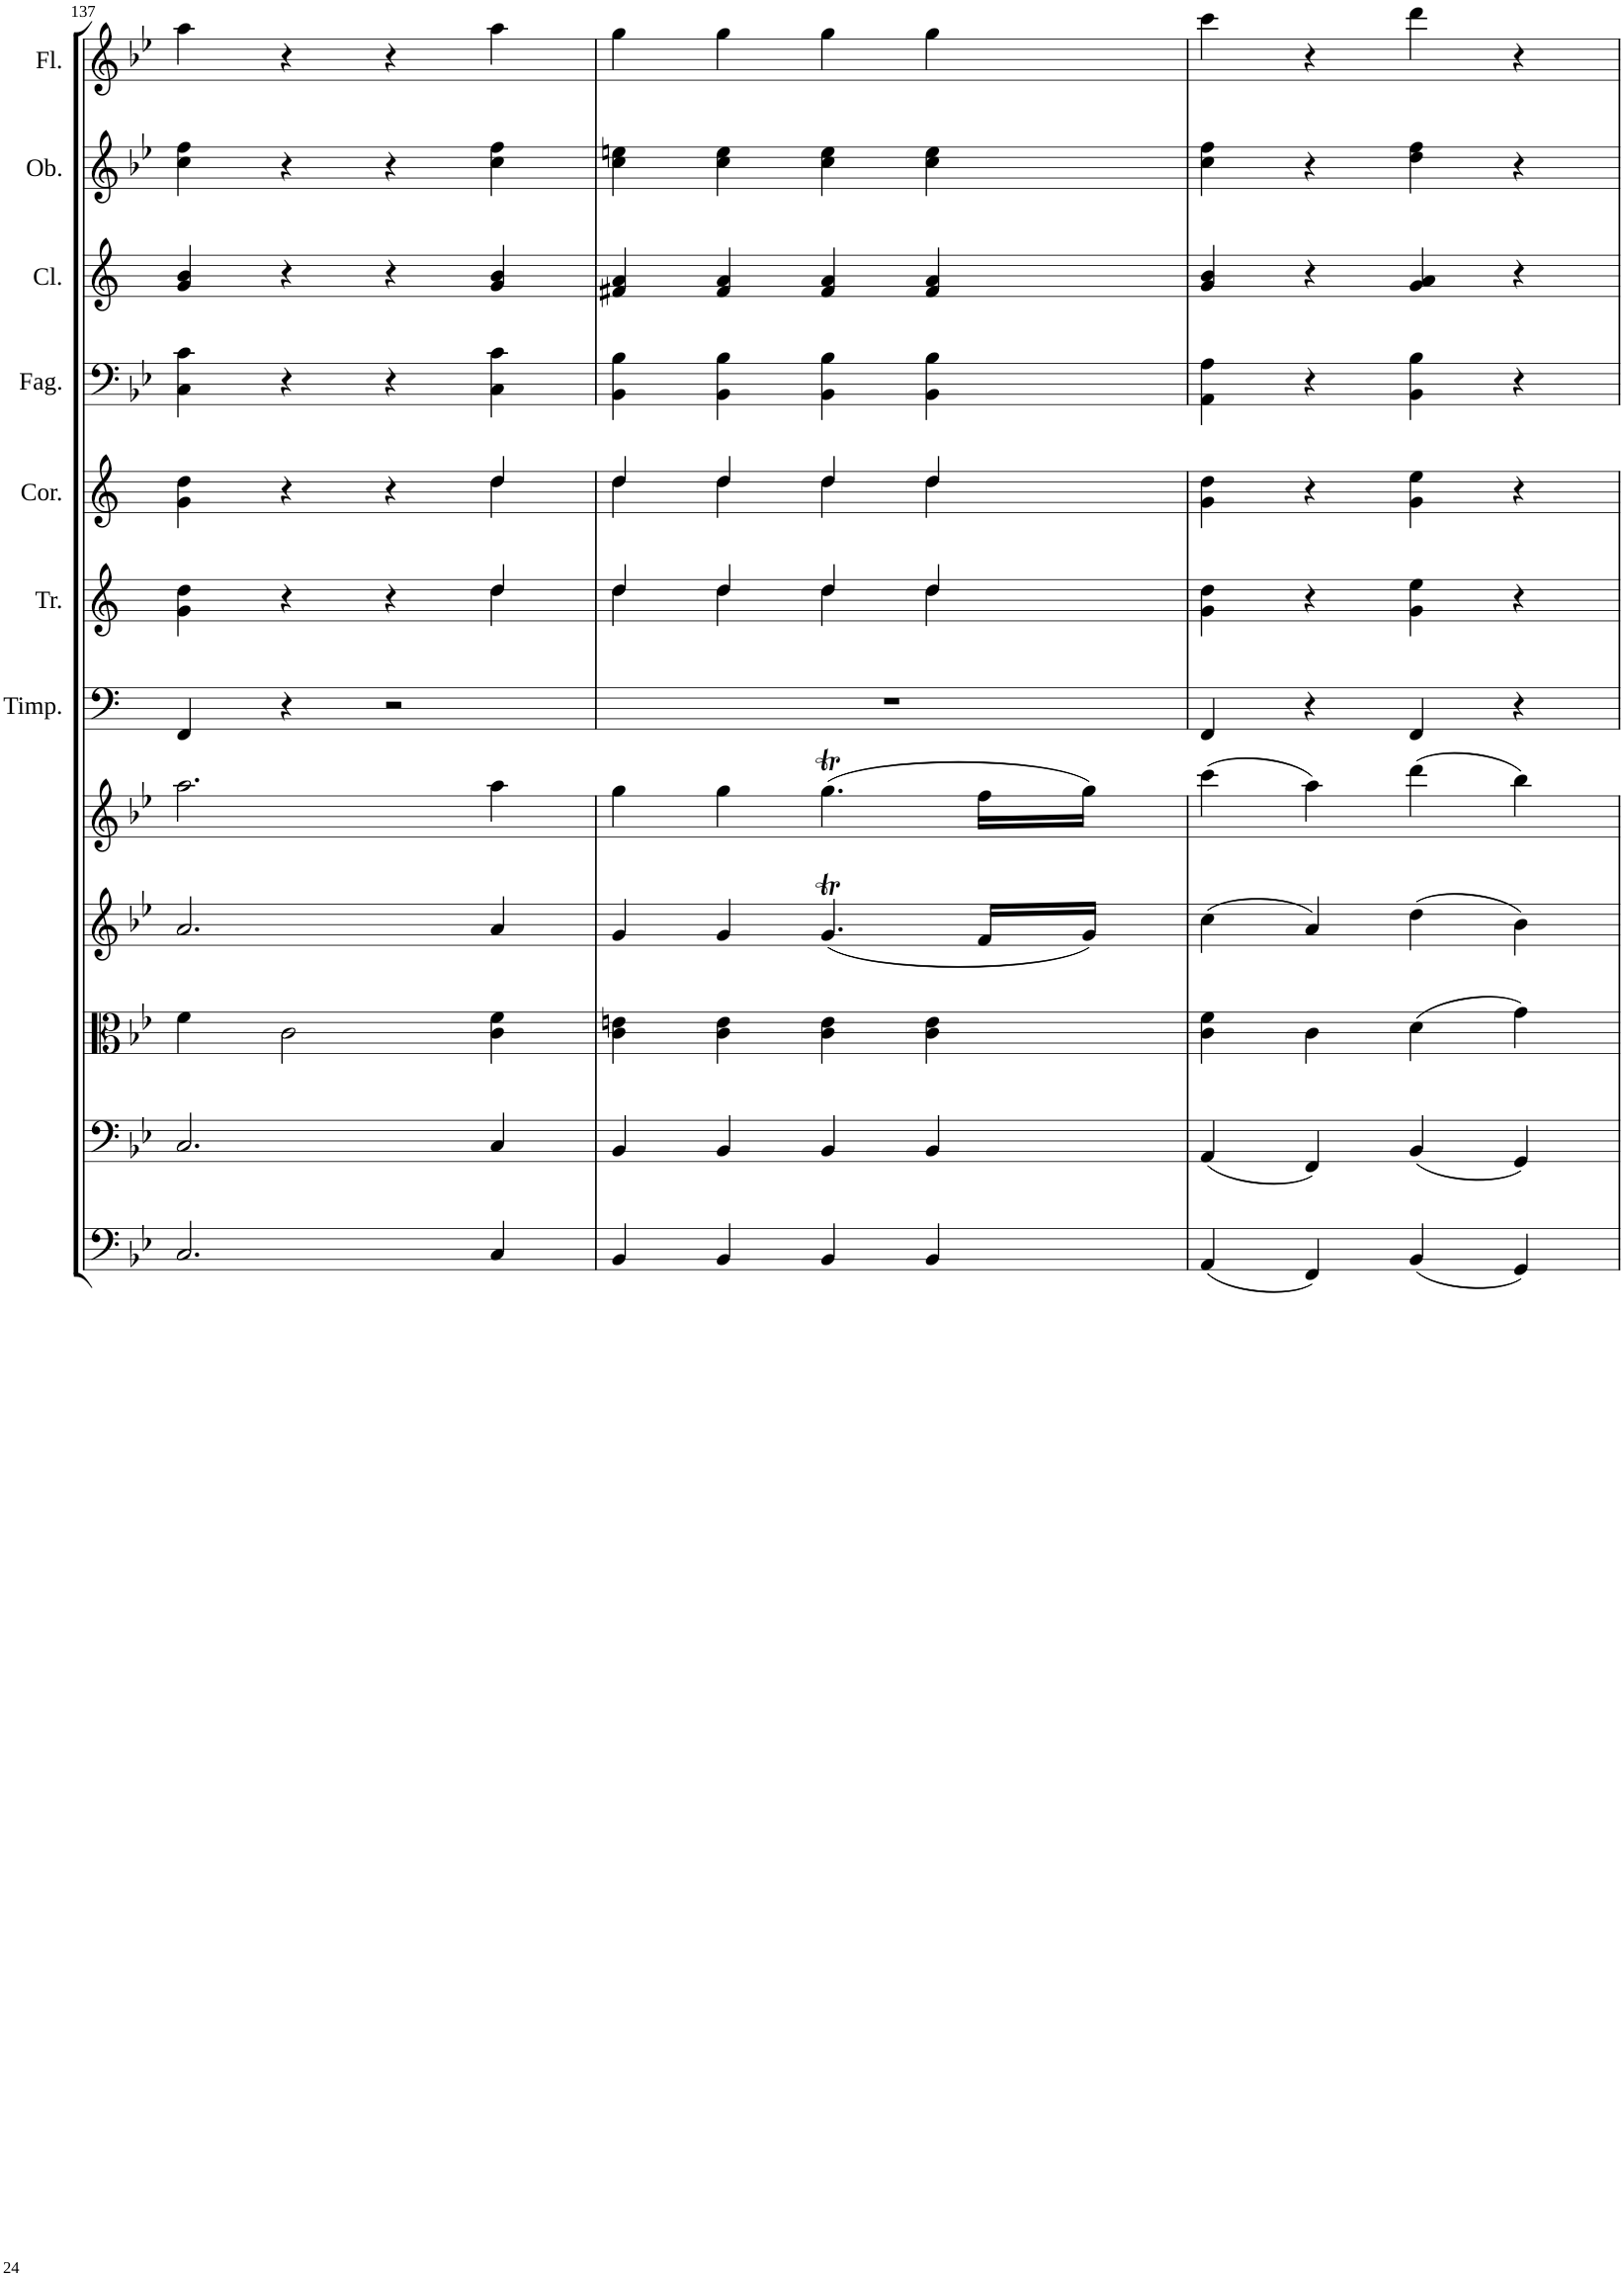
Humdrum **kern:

**kern	**kern	**kern	**kern	**kern	**kern	**kern	**kern	**kern	**kern	**kern	**kern
*part12	*part11	*part10	*part9	*part8	*part7	*part6	*part5	*part4	*part3	*part2	*part1
*staff12	*staff11	*staff10	*staff9	*staff8	*staff7	*staff6	*staff5	*staff4	*staff3	*staff2	*staff1
*I"Contrabasso	*I"Violoncello	*I"Viola	*I"Violino II	*I"Violino I	*I"Timpani in B-F	*I"Trombe in B	*I"Corni in B	*I"Fagotti	*I"Clarinetti in B	*I"Oboi	*I"Flauto
*	*	*	*	*	*I'Timp.	*I'Tr.	*I'Cor.	*I'Fag.	*I'Cl.	*I'Ob.	*I'Fl.
!!LO:PB:g=z
*clefF4	*clefF4	*clefC3	*clefG2	*clefG2	*clefF4	*clefG2	*clefG2	*clefF4	*clefG2	*clefG2	*clefG2
*Trd7c12	*	*	*	*	*	*Trd1c2	*Trd8c14	*	*Trd1c2	*	*
*k[b-e-]	*k[b-e-]	*k[b-e-]	*k[b-e-]	*k[b-e-]	*k[b-e-]	*k[]	*k[]	*k[b-e-]	*k[]	*k[b-e-]	*k[b-e-]
*M2/2	*M2/2	*M2/2	*M2/2	*M2/2	*M2/2	*M2/2	*M2/2	*M2/2	*M2/2	*M2/2	*M2/2
*met(c|)	*met(c|)	*met(c|)	*met(c|)	*met(c|)	*met(c|)	*met(c|)	*met(c|)	*met(c|)	*met(c|)	*met(c|)	*met(c|)
=137	=137	=137	=137	=137	=137	=137	=137	=137	=137	=137	=137
*	*	*	*	*	*	*^	*^	*	*	*	*
2.C/	2.C/	4f\	2.a/	2.aa\	4FF/	4g\ 4dd\	2.ryy	4g\ 4dd\	2.ryy	4C\ 4c\	4g/ 4b/	4cc\ 4ff\	4aa\
.	.	2c\	.	.	4r	4r	.	4r	.	4r	4r	4r	4r
.	.	.	.	.	2r	4r	.	4r	.	4r	4r	4r	4r
4C/	4C/	4c\ 4f\	4a/	4aa\	.	4dd/	4dd\	4dd/	4dd\	4C\ 4c\	4g/ 4b/	4cc\ 4ff\	4aa\
=138	=138	=138	=138	=138	=138	=138	=138	=138	=138	=138	=138	=138	=138
4BB-/	4BB-/	4c\ 4en\	4g/	4gg\	1r	4dd/	4dd\	4dd/	4dd\	4BB-\ 4B-\	4f#X/ 4a/	4cc\ 4een\	4gg\
4BB-/	4BB-/	4c\ 4e\	4g/	4gg\	.	4dd/	4dd\	4dd/	4dd\	4BB-\ 4B-\	4f#/ 4a/	4cc\ 4ee\	4gg\
4BB-/	4BB-/	4c\ 4e\	(4.gT/	(4.ggT\	.	4dd/	4dd\	4dd/	4dd\	4BB-\ 4B-\	4f#/ 4a/	4cc\ 4ee\	4gg\
4BB-/	4BB-/	4c\ 4e\	.	.	.	4dd/	4dd\	4dd/	4dd\	4BB-\ 4B-\	4f#/ 4a/	4cc\ 4ee\	4gg\
.	.	.	16f/LL	16ff\LL	.	.	.	.	.	.	.	.	.
.	.	.	16g/JJ)	16gg\JJ)	.	.	.	.	.	.	.	.	.
*	*	*	*	*	*	*v	*v	*	*	*	*	*	*
*	*	*	*	*	*	*	*v	*v	*	*	*	*
=139	=139	=139	=139	=139	=139	=139	=139	=139	=139	=139	=139
(4AA/	(4AA/	4c\ 4f\	(4cc\	(4ccc\	4FF/	4g\ 4dd\	4g\ 4dd\	4AA\ 4A\	4g/ 4b/	4cc\ 4ff\	4ccc\
4FF/)	4FF/)	4c\	4a/)	4aa\)	4r	4r	4r	4r	4r	4r	4r
(4BB-/	(4BB-/	(4d\	(4dd\	(4ddd\	4FF/	4g\ 4ee\	4g\ 4ee\	4BB-\ 4B-\	4g/ 4a/	4dd\ 4ff\	4ddd\
4GG/)	4GG/)	4g\)	4b-\)	4bb-\)	4r	4r	4r	4r	4r	4r	4r
=	=	=	=	=	=	=	=	=	=	=	=
*-	*-	*-	*-	*-	*-	*-	*-	*-	*-	*-	*-
